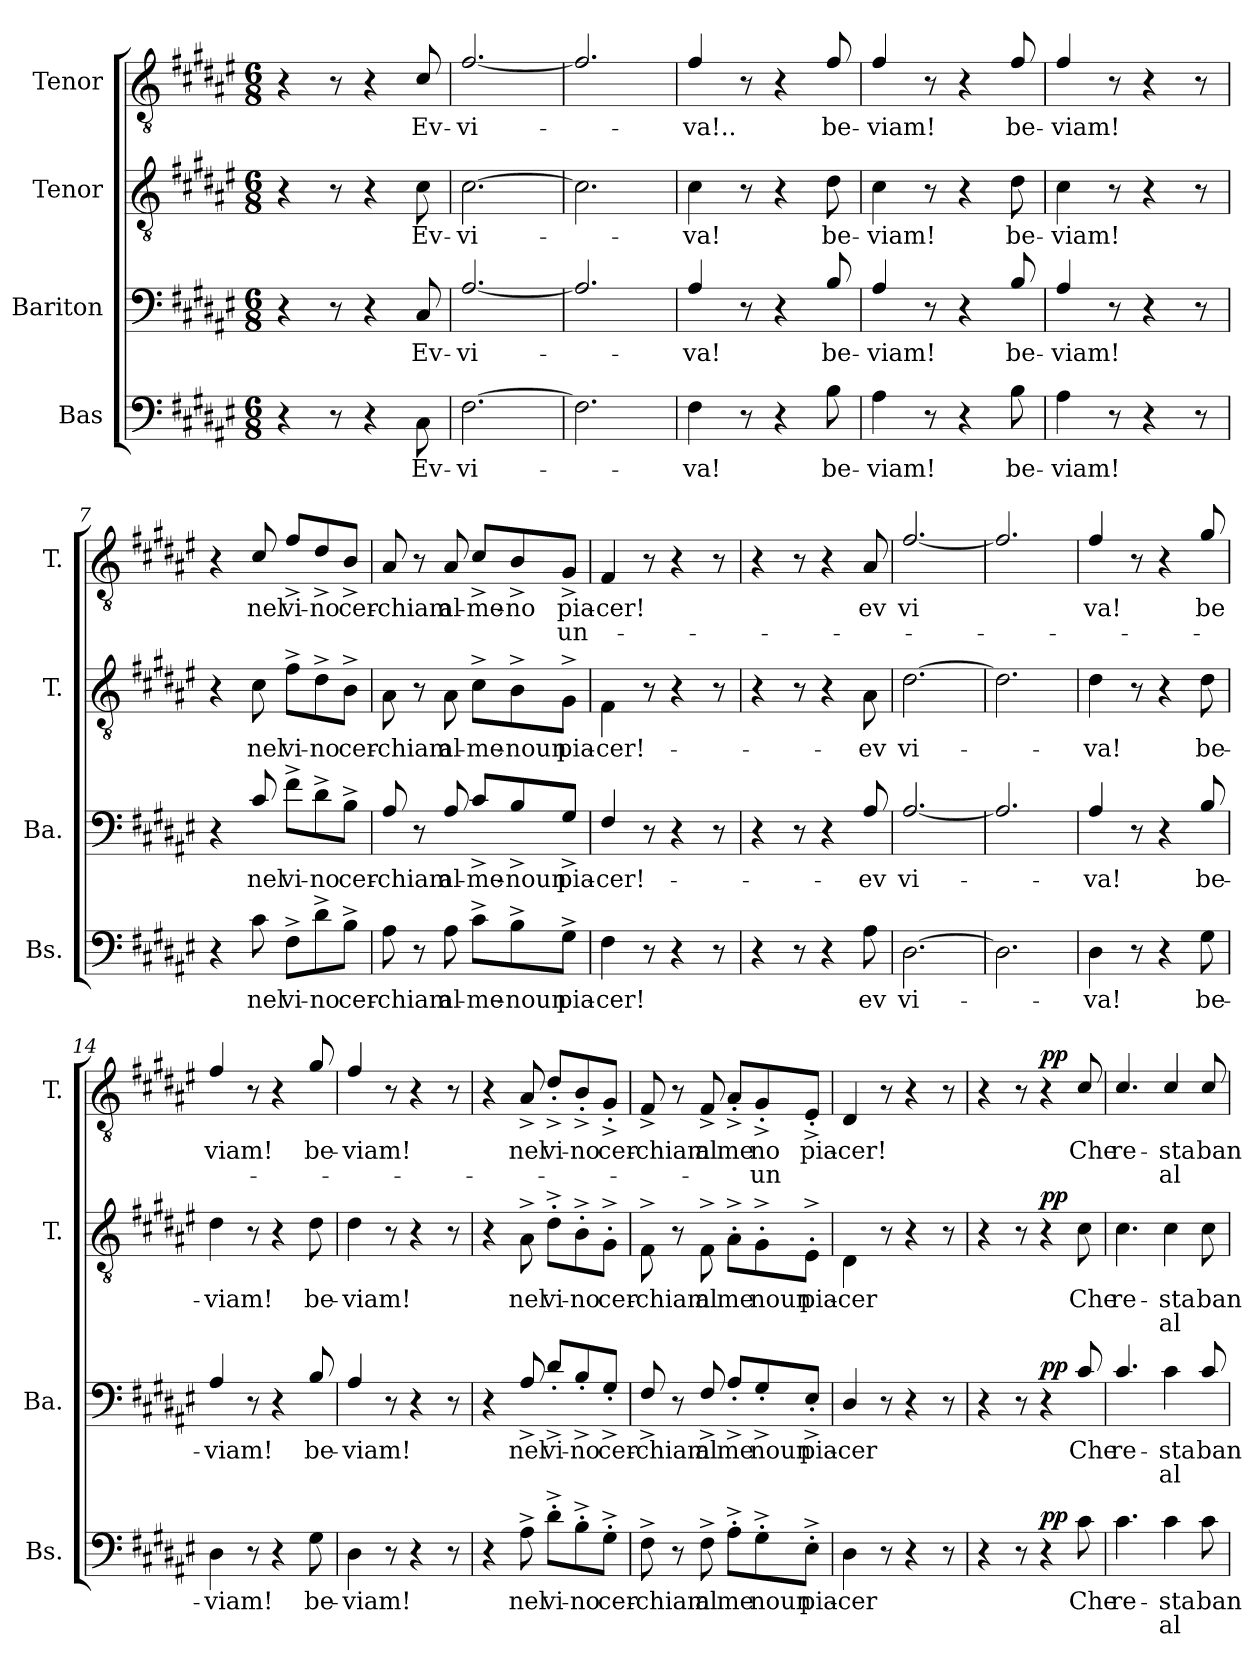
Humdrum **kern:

**kern	**text	**text	**dynam	**kern	**text	**text	**dynam	**kern	**text	**text	**dynam	**kern	**text	**text	**dynam
*part4	*part4	*part4	*part4	*part3	*part3	*part3	*part3	*part2	*part2	*part2	*part2	*part1	*part1	*part1	*part1
*staff4	*staff4	*staff4	*staff4	*staff3	*staff3	*staff3	*staff3	*staff2	*staff2	*staff2	*staff2	*staff1	*staff1	*staff1	*staff1
*I"Bas	*	*	*	*I"Bariton	*	*	*	*I"Tenor	*	*	*	*I"Tenor	*	*	*
*I'Bs.	*	*	*	*I'Ba.	*	*	*	*I'T.	*	*	*	*I'T.	*	*	*
*clefF4	*	*	*	*clefF4	*	*	*	*clefGv2	*	*	*	*clefGv2	*	*	*
*k[f#c#g#d#a#e#]	*	*	*	*k[f#c#g#d#a#e#]	*	*	*	*k[f#c#g#d#a#e#]	*	*	*	*k[f#c#g#d#a#e#]	*	*	*
*M6/8	*	*	*	*M6/8	*	*	*	*M6/8	*	*	*	*M6/8	*	*	*
=1	=1	=1	=1	=1	=1	=1	=1	=1	=1	=1	=1	=1	=1	=1	=1
4r	.	.	.	4r	.	.	.	4r	.	.	.	4r	.	.	.
8r	.	.	.	8r	.	.	.	8r	.	.	.	8r	.	.	.
4r	.	.	.	4r	.	.	.	4r	.	.	.	4r	.	.	.
8C#\	Ev-	.	.	8C#/	Ev-	.	.	8c#\	Ev-	.	.	8c#/	Ev-	.	.
=2	=2	=2	=2	=2	=2	=2	=2	=2	=2	=2	=2	=2	=2	=2	=2
[2.F#\	-vi-	.	.	[2.A#/	-vi-	.	.	[2.c#\	-vi-	.	.	[2.f#/	-vi-	.	.
=3	=3	=3	=3	=3	=3	=3	=3	=3	=3	=3	=3	=3	=3	=3	=3
2.F#\]	.	.	.	2.A#/]	.	.	.	2.c#\]	.	.	.	2.f#/]	.	.	.
=4	=4	=4	=4	=4	=4	=4	=4	=4	=4	=4	=4	=4	=4	=4	=4
4F#\	-va!	.	.	4A#/	-va!	.	.	4c#\	-va!	.	.	4f#/	-va!..	.	.
8r	.	.	.	8r	.	.	.	8r	.	.	.	8r	.	.	.
4r	.	.	.	4r	.	.	.	4r	.	.	.	4r	.	.	.
8B\	be-	.	.	8B/	be-	.	.	8d#\	be-	.	.	8f#/	be-	.	.
=5	=5	=5	=5	=5	=5	=5	=5	=5	=5	=5	=5	=5	=5	=5	=5
4A#\	-viam!	.	.	4A#/	-viam!	.	.	4c#\	-viam!	.	.	4f#/	-viam!	.	.
8r	.	.	.	8r	.	.	.	8r	.	.	.	8r	.	.	.
4r	.	.	.	4r	.	.	.	4r	.	.	.	4r	.	.	.
8B\	be-	.	.	8B/	be-	.	.	8d#\	be-	.	.	8f#/	be-	.	.
=6	=6	=6	=6	=6	=6	=6	=6	=6	=6	=6	=6	=6	=6	=6	=6
4A#\	-viam!	.	.	4A#/	-viam!	.	.	4c#\	-viam!	.	.	4f#/	-viam!	.	.
8r	.	.	.	8r	.	.	.	8r	.	.	.	8r	.	.	.
4r	.	.	.	4r	.	.	.	4r	.	.	.	4r	.	.	.
8r	.	.	.	8r	.	.	.	8r	.	.	.	8r	.	.	.
=7	=7	=7	=7	=7	=7	=7	=7	=7	=7	=7	=7	=7	=7	=7	=7
4r	.	.	.	4r	.	.	.	4r	.	.	.	4r	.	.	.
8c#\	nel	.	.	8c#/	nel	.	.	8c#\	nel	.	.	8c#/	nel	.	.
8F#^\L	vi-	.	.	8f#^\L	vi-	.	.	8f#^\L	vi-	.	.	8f#^/L	vi-	.	.
8d#^\	-no	.	.	8d#^\	-no	.	.	8d#^\	-no	.	.	8d#^/	-no	.	.
8B^\J	cer-	.	.	8B^\J	cer-	.	.	8B^\J	cer-	.	.	8B^/J	cer-	.	.
!!LO:LB:g=z
=8	=8	=8	=8	=8	=8	=8	=8	=8	=8	=8	=8	=8	=8	=8	=8
8A#\	-chiam	.	.	8A#/	-chiam	.	.	8A#\	-chiam	.	.	8A#/	-chiam	.	.
8r	.	.	.	8r	.	.	.	8r	.	.	.	8r	.	.	.
8A#\	al-	.	.	8A#/	al-	.	.	8A#\	al-	.	.	8A#/	al-	.	.
8c#^\L	-me-	.	.	8c#^/L	-me-	.	.	8c#^\L	-me-	.	.	8c#^/L	-me-	.	.
8B^\	-noun	.	.	8B^/	-noun	.	.	8B^\	-noun	.	.	8B^/	-no	.	.
8G#^\J	pia-	.	.	8G#^/J	pia-	.	.	8G#^\J	pia-	.	.	8G#^/J	pia-	un-	.
=9	=9	=9	=9	=9	=9	=9	=9	=9	=9	=9	=9	=9	=9	=9	=9
4F#\	-cer!	.	.	4F#/	-cer!-	.	.	4F#\	-cer!-	.	.	4F#/	-cer!	.	.
8r	.	.	.	8r	.	.	.	8r	.	.	.	8r	.	.	.
4r	.	.	.	4r	.	.	.	4r	.	.	.	4r	.	.	.
8r	.	.	.	8r	.	.	.	8r	.	.	.	8r	.	.	.
=10	=10	=10	=10	=10	=10	=10	=10	=10	=10	=10	=10	=10	=10	=10	=10
4r	.	.	.	4r	.	.	.	4r	.	.	.	4r	.	.	.
8r	.	.	.	8r	.	.	.	8r	.	.	.	8r	.	.	.
4r	.	.	.	4r	.	.	.	4r	.	.	.	4r	.	.	.
8A#\	ev	.	.	8A#/	-ev	.	.	8A#\	-ev	.	.	8A#/	ev	.	.
=11	=11	=11	=11	=11	=11	=11	=11	=11	=11	=11	=11	=11	=11	=11	=11
[2.D#\	vi-	.	.	[2.A#/	vi-	.	.	[2.d#\	vi-	.	.	[2.f#/	vi	.	.
=12	=12	=12	=12	=12	=12	=12	=12	=12	=12	=12	=12	=12	=12	=12	=12
2.D#\]	.	.	.	2.A#/]	.	.	.	2.d#\]	.	.	.	2.f#/]	.	.	.
=13	=13	=13	=13	=13	=13	=13	=13	=13	=13	=13	=13	=13	=13	=13	=13
4D#\	-va!	.	.	4A#/	-va!	.	.	4d#\	-va!	.	.	4f#/	-va!	.	.
8r	.	.	.	8r	.	.	.	8r	.	.	.	8r	.	.	.
4r	.	.	.	4r	.	.	.	4r	.	.	.	4r	.	.	.
8G#\	be-	.	.	8B/	be-	.	.	8d#\	be-	.	.	8g#/	be	.	.
=14	=14	=14	=14	=14	=14	=14	=14	=14	=14	=14	=14	=14	=14	=14	=14
4D#\	-viam!	.	.	4A#/	-viam!	.	.	4d#\	-viam!	.	.	4f#/	viam!	.	.
8r	.	.	.	8r	.	.	.	8r	.	.	.	8r	.	.	.
4r	.	.	.	4r	.	.	.	4r	.	.	.	4r	.	.	.
8G#\	be-	.	.	8B/	be-	.	.	8d#\	be-	.	.	8g#/	be-	.	.
=15	=15	=15	=15	=15	=15	=15	=15	=15	=15	=15	=15	=15	=15	=15	=15
4D#\	-viam!	.	.	4A#/	-viam!	.	.	4d#\	-viam!	.	.	4f#/	-viam!	.	.
8r	.	.	.	8r	.	.	.	8r	.	.	.	8r	.	.	.
4r	.	.	.	4r	.	.	.	4r	.	.	.	4r	.	.	.
8r	.	.	.	8r	.	.	.	8r	.	.	.	8r	.	.	.
!!LO:LB:g=z
=16	=16	=16	=16	=16	=16	=16	=16	=16	=16	=16	=16	=16	=16	=16	=16
4r	.	.	.	4r	.	.	.	4r	.	.	.	4r	.	.	.
8A#^\	nel	.	.	8A#^/	nel	.	.	8A#^\	nel	.	.	8A#^/	nel	.	.
8d#'^\L	vi-	.	.	8d#'^/L	vi-	.	.	8d#'^\L	vi-	.	.	8d#^'/L	vi-	.	.
8B'^\	-no	.	.	8B'^/	-no	.	.	8B'^\	-no	.	.	8B^'/	-no	.	.
8G#'^\J	cer-	.	.	8G#'^/J	cer-	.	.	8G#'^\J	cer-	.	.	8G#^'/J	cer-	.	.
=17	=17	=17	=17	=17	=17	=17	=17	=17	=17	=17	=17	=17	=17	=17	=17
8F#^\	-chiam	.	.	8F#^/	-chiam	.	.	8F#^\	-chiam	.	.	8F#^/	-chiam	.	.
8r	.	.	.	8r	.	.	.	8r	.	.	.	8r	.	.	.
8F#^\	al	.	.	8F#^/	al	.	.	8F#^\	al	.	.	8F#^/	al	.	.
8A#'^\L	me	.	.	8A#'^/L	me	.	.	8A#'^\L	me	.	.	8A#'^/L	me	.	.
8G#'^\	noun	.	.	8G#'^/	noun	.	.	8G#'^\	noun	.	.	8G#'^/	no	un	.
8E#'^\J	pia-	.	.	8E#'^/J	pia-	.	.	8E#'^\J	pia-	.	.	8E#'^/J	pia-	.	.
=18	=18	=18	=18	=18	=18	=18	=18	=18	=18	=18	=18	=18	=18	=18	=18
4D#\	-cer	.	.	4D#/	-cer	.	.	4D#\	-cer	.	.	4D#/	-cer!	.	.
8r	.	.	.	8r	.	.	.	8r	.	.	.	8r	.	.	.
4r	.	.	.	4r	.	.	.	4r	.	.	.	4r	.	.	.
8r	.	.	.	8r	.	.	.	8r	.	.	.	8r	.	.	.
=19	=19	=19	=19	=19	=19	=19	=19	=19	=19	=19	=19	=19	=19	=19	=19
4r	.	.	.	4r	.	.	.	4r	.	.	.	4r	.	.	.
8r	.	.	.	8r	.	.	.	8r	.	.	.	8r	.	.	.
!	!	!	!LO:DY:a	!	!	!	!LO:DY:a	!	!	!	!LO:DY:a	!	!	!	!LO:DY:a
4r	.	.	pp	4r	.	.	pp	4r	.	.	pp	4r	.	.	pp
8c#\	Che	.	.	8c#/	Che	.	.	8c#\	Che	.	.	8c#/	Che	.	.
=20	=20	=20	=20	=20	=20	=20	=20	=20	=20	=20	=20	=20	=20	=20	=20
4.c#\	re-	.	.	4.c#/	re-	.	.	4.c#\	re-	.	.	4.c#/	re-	.	.
4c#\	-sta	al	.	4c#\	sta	al	.	4c#\	sta	al	.	4c#/	-sta	al	.
8c#\	ban-	.	.	8c#/	ban-	.	.	8c#\	ban-	.	.	8c#/	ban-	.	.
=	=	=	=	=	=	=	=	=	=	=	=	=	=	=	=
*-	*-	*-	*-	*-	*-	*-	*-	*-	*-	*-	*-	*-	*-	*-	*-
